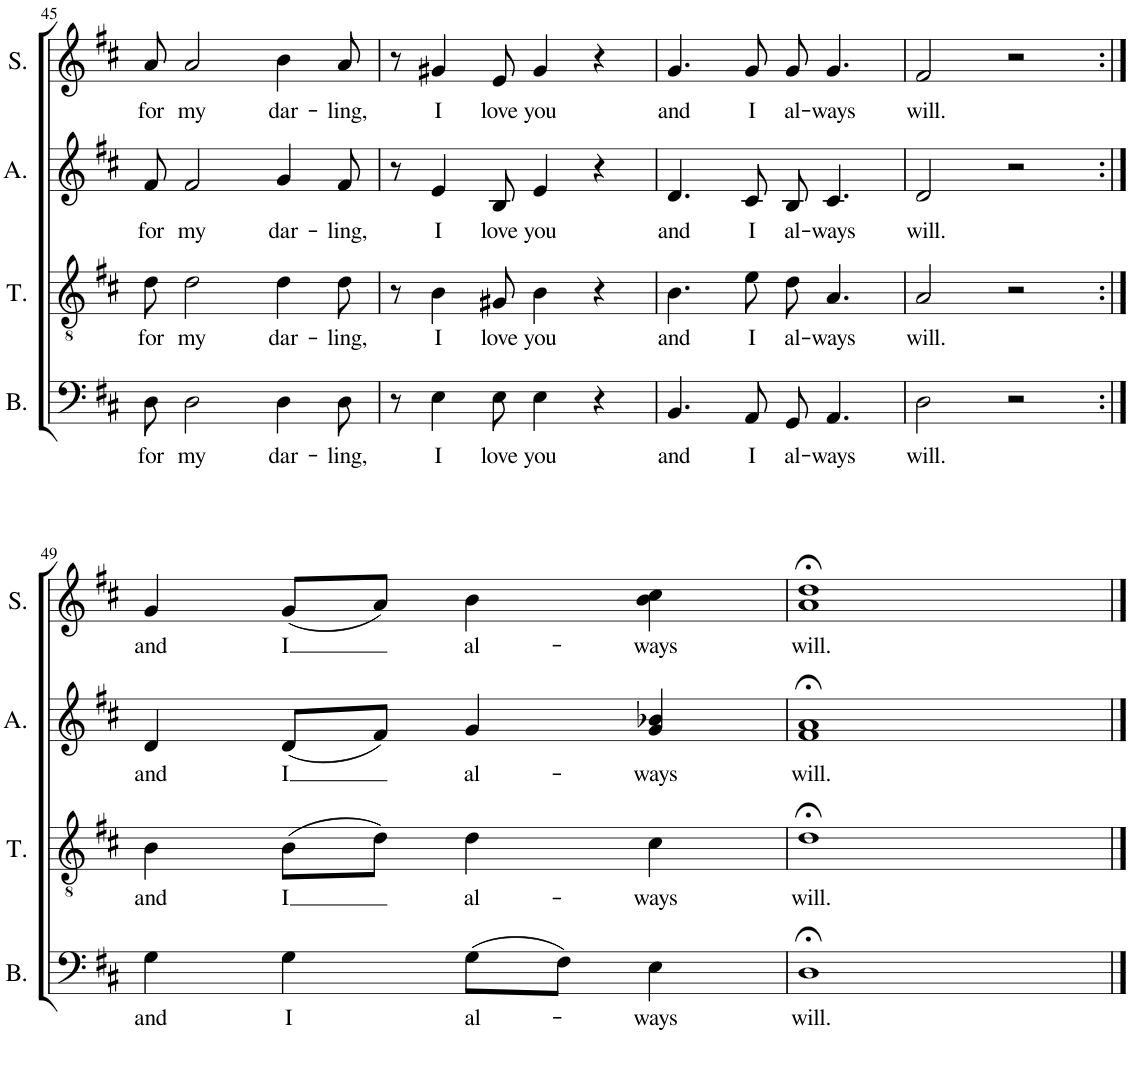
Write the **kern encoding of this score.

**kern	**text	**kern	**text	**kern	**text	**kern	**text
*part4	*part4	*part3	*part3	*part2	*part2	*part1	*part1
*staff4	*staff4	*staff3	*staff3	*staff2	*staff2	*staff1	*staff1
*I"Bass	*	*I"Tenor	*	*I"Alto	*	*I"Soprano	*
*I'B.	*	*I'T.	*	*I'A.	*	*I'S.	*
!!LO:PB:g=z
*clefF4	*	*clefGv2	*	*clefG2	*	*clefG2	*
*k[f#c#]	*	*k[f#c#]	*	*k[f#c#]	*	*k[f#c#]	*
*M4/4	*	*M4/4	*	*M4/4	*	*M4/4	*
=45	=45	=45	=45	=45	=45	=45	=45
!	!LO:LY:b	!	!LO:LY:b	!	!LO:LY:b	!	!LO:LY:b
8D\	for	8d\	for	8f#/	for	8a/	for
!	!LO:LY:b	!	!LO:LY:b	!	!LO:LY:b	!	!LO:LY:b
2D\	my	2d\	my	2f#/	my	2a/	my
!	!LO:LY:b	!	!LO:LY:b	!	!LO:LY:b	!	!LO:LY:b
4D\	dar-	4d\	dar-	4g/	dar-	4b\	dar-
!	!LO:LY:b	!	!LO:LY:b	!	!LO:LY:b	!	!LO:LY:b
8D\	-ling,	8d\	-ling,	8f#/	-ling,	8a/	-ling,
=46	=46	=46	=46	=46	=46	=46	=46
8r	.	8r	.	8r	.	8r	.
!	!LO:LY:b	!	!LO:LY:b	!	!LO:LY:b	!	!LO:LY:b
4E\	I	4B\	I	4e/	I	4g#X/	I
!	!LO:LY:b	!	!LO:LY:b	!	!LO:LY:b	!	!LO:LY:b
8E\	love	8G#X/	love	8B/	love	8e/	love
!	!LO:LY:b	!	!LO:LY:b	!	!LO:LY:b	!	!LO:LY:b
4E\	you	4B\	you	4e/	you	4g#/	you
4r	.	4r	.	4r	.	4r	.
=47	=47	=47	=47	=47	=47	=47	=47
!	!LO:LY:b	!	!LO:LY:b	!	!LO:LY:b	!	!LO:LY:b
4.BB/	and	4.B\	and	4.d/	and	4.g/	and
!	!LO:LY:b	!	!LO:LY:b	!	!LO:LY:b	!	!LO:LY:b
8AA/	I	8e\	I	8c#/	I	8g/	I
!	!LO:LY:b	!	!LO:LY:b	!	!LO:LY:b	!	!LO:LY:b
8GG/	al-	8d\	al-	8B/	al-	8g/	al-
!	!LO:LY:b	!	!LO:LY:b	!	!LO:LY:b	!	!LO:LY:b
4.AA/	-ways	4.A/	-ways	4.c#/	-ways	4.g/	-ways
=48	=48	=48	=48	=48	=48	=48	=48
!	!LO:LY:b	!	!LO:LY:b	!	!LO:LY:b	!	!LO:LY:b
2D\	will.	2A/	will.	2d/	will.	2f#/	will.
2r	.	2r	.	2r	.	2r	.
!!LO:LB:g=z
=49:|!	=49:|!	=49:|!	=49:|!	=49:|!	=49:|!	=49:|!	=49:|!
!	!LO:LY:b	!	!LO:LY:b	!	!LO:LY:b	!	!LO:LY:b
4G\	and	4B\	and	4d/	and	4g/	and
!	!LO:LY:b	!	!LO:LY:b	!	!LO:LY:b	!	!LO:LY:b
4G\	I	(8B\L	I	(8d/L	I	(8g/L	I
.	.	8d\J)	.	8f#/J)	.	8a/J)	.
!	!LO:LY:b	!	!LO:LY:b	!	!LO:LY:b	!	!LO:LY:b
(8G\L	al-	4d\	al-	4g/	al-	4b\	al-
8F#\J)	.	.	.	.	.	.	.
!	!LO:LY:b	!	!LO:LY:b	!	!LO:LY:b	!	!LO:LY:b
4E\	-ways	4c#\	-ways	4g/ 4b-X/	-ways	4b\ 4cc#\	-ways
=50	=50	=50	=50	=50	=50	=50	=50
!	!LO:LY:b	!	!LO:LY:b	!	!LO:LY:b	!	!LO:LY:b
1D;<	will.	1d;<	will.	1f#;< 1a;<	will.	1a;< 1dd;<	will.
==	==	==	==	==	==	==	==
*-	*-	*-	*-	*-	*-	*-	*-
